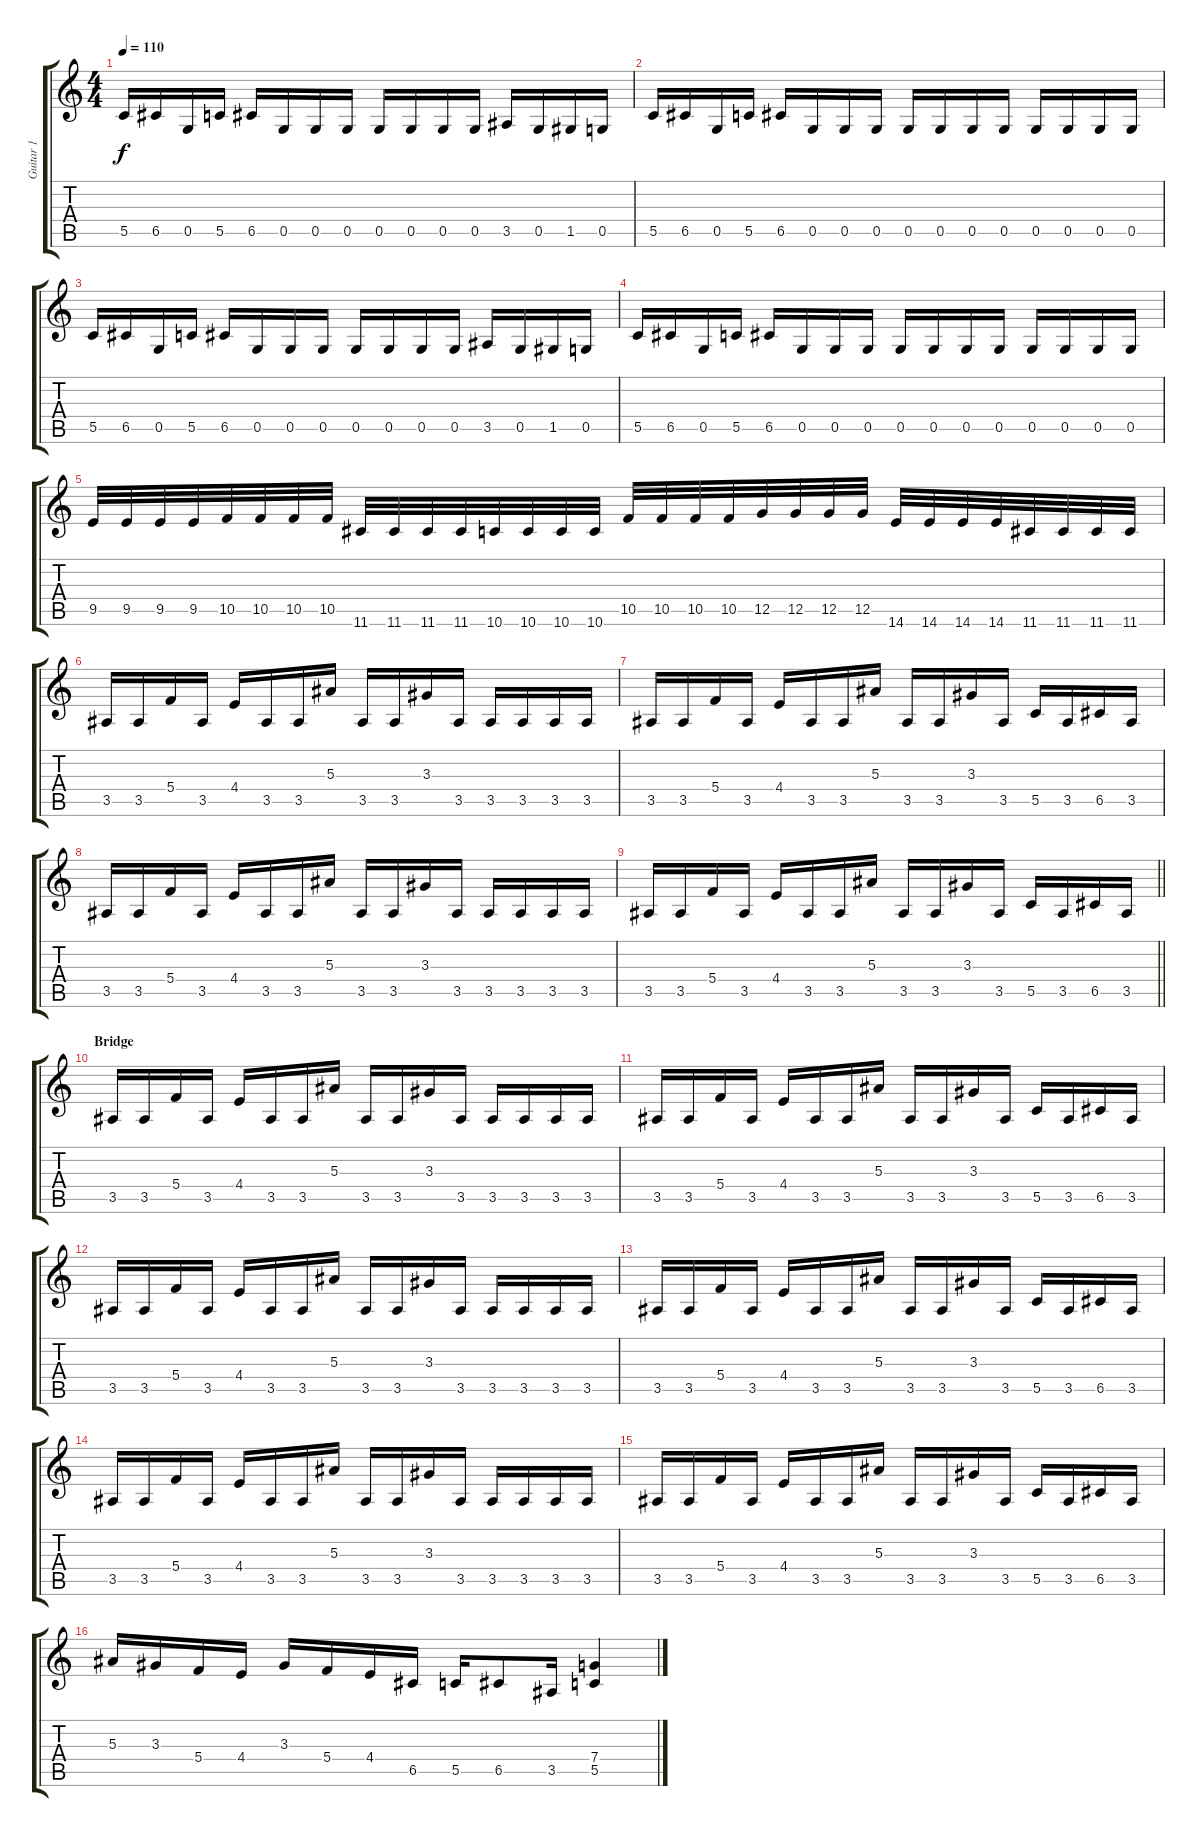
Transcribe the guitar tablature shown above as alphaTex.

\track ("Guitar 1" "Guitar 1") {instrument distortionguitar}
\staff {score tabs}
\tuning (D4 A3 F3 C3 G2 D2) {hide}
\ts (4 4)
\tempo 110
\clef g2
\ks c
5.5.16{dy f} 6.5.16 0.5.16 5.5.16 6.5.16 0.5.16 0.5.16 0.5.16 0.5.16 0.5.16 0.5.16 0.5.16 3.5.16 0.5.16 1.5.16 0.5.16 |
5.5.16 6.5.16 0.5.16 5.5.16 6.5.16 0.5.16 0.5.16 0.5.16 0.5.16 0.5.16 0.5.16 0.5.16 0.5.16 0.5.16 0.5.16 0.5.16 |
5.5.16 6.5.16 0.5.16 5.5.16 6.5.16 0.5.16 0.5.16 0.5.16 0.5.16 0.5.16 0.5.16 0.5.16 3.5.16 0.5.16 1.5.16 0.5.16 |
5.5.16 6.5.16 0.5.16 5.5.16 6.5.16 0.5.16 0.5.16 0.5.16 0.5.16 0.5.16 0.5.16 0.5.16 0.5.16 0.5.16 0.5.16 0.5.16 |
9.5.32 9.5.32 9.5.32 9.5.32 10.5.32 10.5.32 10.5.32 10.5.32 11.6.32 11.6.32 11.6.32 11.6.32 10.6.32 10.6.32 10.6.32 10.6.32 10.5.32 10.5.32 10.5.32 10.5.32 12.5.32 12.5.32 12.5.32 12.5.32 14.6.32 14.6.32 14.6.32 14.6.32 11.6.32 11.6.32 11.6.32 11.6.32 |
3.5.16 3.5.16 5.4.16 3.5.16 4.4.16 3.5.16 3.5.16 5.3.16 3.5.16 3.5.16 3.3.16 3.5.16 3.5.16 3.5.16 3.5.16 3.5.16 |
3.5.16 3.5.16 5.4.16 3.5.16 4.4.16 3.5.16 3.5.16 5.3.16 3.5.16 3.5.16 3.3.16 3.5.16 5.5.16 3.5.16 6.5.16 3.5.16 |
3.5.16 3.5.16 5.4.16 3.5.16 4.4.16 3.5.16 3.5.16 5.3.16 3.5.16 3.5.16 3.3.16 3.5.16 3.5.16 3.5.16 3.5.16 3.5.16 |
\barLineRight lightlight
3.5.16 3.5.16 5.4.16 3.5.16 4.4.16 3.5.16 3.5.16 5.3.16 3.5.16 3.5.16 3.3.16 3.5.16 5.5.16 3.5.16 6.5.16 3.5.16 |
\section ("" "Bridge")
3.5.16 3.5.16 5.4.16 3.5.16 4.4.16 3.5.16 3.5.16 5.3.16 3.5.16 3.5.16 3.3.16 3.5.16 3.5.16 3.5.16 3.5.16 3.5.16 |
3.5.16 3.5.16 5.4.16 3.5.16 4.4.16 3.5.16 3.5.16 5.3.16 3.5.16 3.5.16 3.3.16 3.5.16 5.5.16 3.5.16 6.5.16 3.5.16 |
3.5.16 3.5.16 5.4.16 3.5.16 4.4.16 3.5.16 3.5.16 5.3.16 3.5.16 3.5.16 3.3.16 3.5.16 3.5.16 3.5.16 3.5.16 3.5.16 |
3.5.16 3.5.16 5.4.16 3.5.16 4.4.16 3.5.16 3.5.16 5.3.16 3.5.16 3.5.16 3.3.16 3.5.16 5.5.16 3.5.16 6.5.16 3.5.16 |
3.5.16 3.5.16 5.4.16 3.5.16 4.4.16 3.5.16 3.5.16 5.3.16 3.5.16 3.5.16 3.3.16 3.5.16 3.5.16 3.5.16 3.5.16 3.5.16 |
3.5.16 3.5.16 5.4.16 3.5.16 4.4.16 3.5.16 3.5.16 5.3.16 3.5.16 3.5.16 3.3.16 3.5.16 5.5.16 3.5.16 6.5.16 3.5.16 |
5.3.16 3.3.16 5.4.16 4.4.16 3.3.16 5.4.16 4.4.16 6.5.16 5.5.16 6.5.8 3.5.16 (7.4 5.5).4
